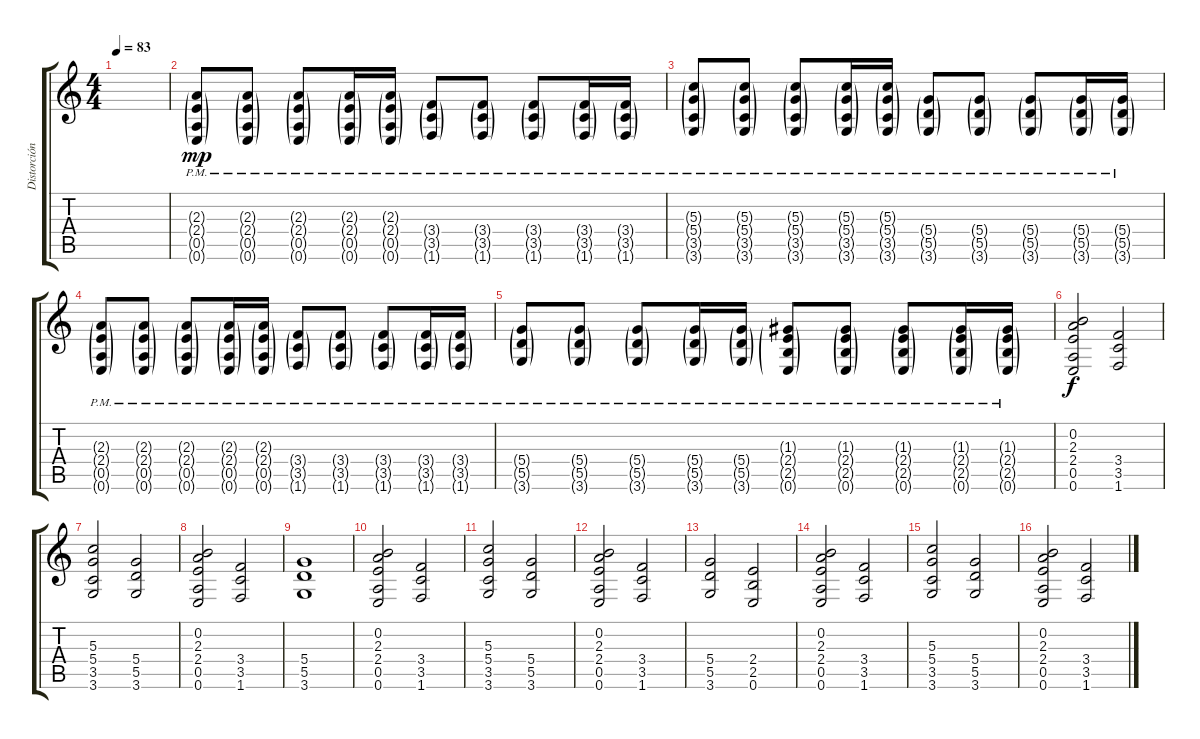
\track ("Distorción rítmica" "Distorción") {instrument distortionguitar}
\staff {score tabs}
\tuning (E4 B3 G3 D3 A2 E2) {hide}
\ts (4 4)
\tempo 83
\clef g2
\ks c
|
(2.3{g} 2.4{g} 0.5{g} 0.6{g pm}).8{dy mp} (2.3{g} 2.4{g} 0.5{g} 0.6{g pm}).8 (2.3{g} 2.4{g} 0.5{g} 0.6{g pm}).8 (2.3{g} 2.4{g} 0.5{g} 0.6{g pm}).16 (2.3{g} 2.4{g} 0.5{g} 0.6{g pm}).16 (3.4{g} 3.5{g} 1.6{g pm}).8 (3.4{g} 3.5{g} 1.6{g pm}).8 (3.4{g} 3.5{g} 1.6{g pm}).8 (3.4{g} 3.5{g} 1.6{g pm}).16 (3.4{g} 3.5{g} 1.6{g pm}).16 |
(5.3{g} 5.4{g} 3.5{g} 3.6{g pm}).8 (5.3{g} 5.4{g} 3.5{g} 3.6{g pm}).8 (5.3{g} 5.4{g} 3.5{g} 3.6{g pm}).8 (5.3{g} 5.4{g} 3.5{g} 3.6{g pm}).16 (5.3{g} 5.4{g} 3.5{g} 3.6{g pm}).16 (5.4{g} 5.5{g} 3.6{g pm}).8 (5.4{g} 5.5{g} 3.6{g pm}).8 (5.4{g} 5.5{g} 3.6{g pm}).8 (5.4{g} 5.5{g} 3.6{g pm}).16 (5.4{g} 5.5{g} 3.6{g pm}).16 |
(2.3{g} 2.4{g} 0.5{g} 0.6{g pm}).8 (2.3{g} 2.4{g} 0.5{g} 0.6{g pm}).8 (2.3{g} 2.4{g} 0.5{g} 0.6{g pm}).8 (2.3{g} 2.4{g} 0.5{g} 0.6{g pm}).16 (2.3{g} 2.4{g} 0.5{g} 0.6{g pm}).16 (3.4{g} 3.5{g} 1.6{g pm}).8 (3.4{g} 3.5{g} 1.6{g pm}).8 (3.4{g} 3.5{g} 1.6{g pm}).8 (3.4{g} 3.5{g} 1.6{g pm}).16 (3.4{g} 3.5{g} 1.6{g pm}).16 |
(5.4{g} 5.5{g} 3.6{g pm}).8 (5.4{g} 5.5{g} 3.6{g pm}).8 (5.4{g} 5.5{g} 3.6{g pm}).8 (5.4{g} 5.5{g} 3.6{g pm}).16 (5.4{g} 5.5{g} 3.6{g pm}).16 (1.3{g} 2.4{g} 2.5{g} 0.6{g pm}).8 (1.3{g} 2.4{g} 2.5{g} 0.6{g pm}).8 (1.3{g} 2.4{g} 2.5{g} 0.6{g pm}).8 (1.3{g} 2.4{g} 2.5{g} 0.6{g pm}).16 (1.3{g} 2.4{g} 2.5{g} 0.6{g pm}).16 |
(0.2 2.3 2.4 0.5 0.6).2{dy f} (3.4 3.5 1.6).2 |
(5.3 5.4 3.5 3.6).2 (5.4 5.5 3.6).2 |
(0.2 2.3 2.4 0.5 0.6).2 (3.4 3.5 1.6).2 |
(5.4 5.5 3.6).1 |
(0.2 2.3 2.4 0.5 0.6).2 (3.4 3.5 1.6).2 |
(5.3 5.4 3.5 3.6).2 (5.4 5.5 3.6).2 |
(0.2 2.3 2.4 0.5 0.6).2 (3.4 3.5 1.6).2 |
(5.4 5.5 3.6).2 (2.4 2.5 0.6).2 |
(0.2 2.3 2.4 0.5 0.6).2 (3.4 3.5 1.6).2 |
(5.3 5.4 3.5 3.6).2 (5.4 5.5 3.6).2 |
(0.2 2.3 2.4 0.5 0.6).2 (3.4 3.5 1.6).2
